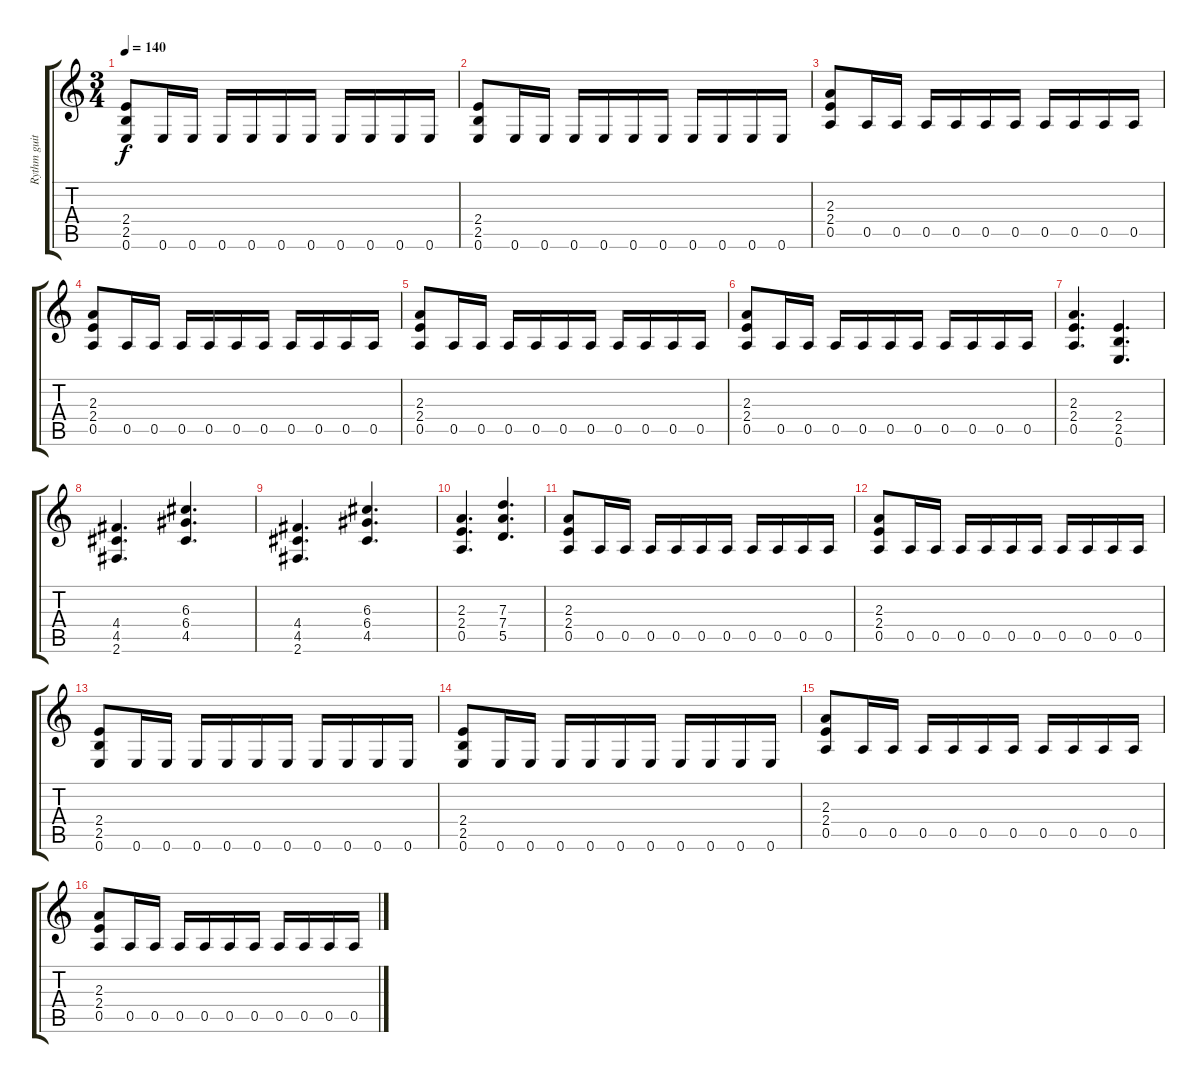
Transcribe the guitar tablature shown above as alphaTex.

\track ("Rythm guitar" "Rythm guit") {instrument distortionguitar}
\staff {score tabs}
\tuning (E4 B3 G3 D3 A2 E2) {hide}
\ts (3 4)
\tempo 140
\clef g2
\ks c
(2.4 2.5 0.6).8{dy f} 0.6.16 0.6.16 0.6.16 0.6.16 0.6.16 0.6.16 0.6.16 0.6.16 0.6.16 0.6.16 |
(2.4 2.5 0.6).8 0.6.16 0.6.16 0.6.16 0.6.16 0.6.16 0.6.16 0.6.16 0.6.16 0.6.16 0.6.16 |
(2.3 2.4 0.5).8 0.5.16 0.5.16 0.5.16 0.5.16 0.5.16 0.5.16 0.5.16 0.5.16 0.5.16 0.5.16 |
(2.3 2.4 0.5).8 0.5.16 0.5.16 0.5.16 0.5.16 0.5.16 0.5.16 0.5.16 0.5.16 0.5.16 0.5.16 |
(2.3 2.4 0.5).8 0.5.16 0.5.16 0.5.16 0.5.16 0.5.16 0.5.16 0.5.16 0.5.16 0.5.16 0.5.16 |
(2.3 2.4 0.5).8 0.5.16 0.5.16 0.5.16 0.5.16 0.5.16 0.5.16 0.5.16 0.5.16 0.5.16 0.5.16 |
(2.3 2.4 0.5).4{d} (2.4 2.5 0.6).4{d} |
(4.4 4.5 2.6).4{d} (6.3 6.4 4.5).4{d} |
(4.4 4.5 2.6).4{d} (6.3 6.4 4.5).4{d} |
(2.3 2.4 0.5).4{d} (7.3 7.4 5.5).4{d} |
(2.3 2.4 0.5).8 0.5.16 0.5.16 0.5.16 0.5.16 0.5.16 0.5.16 0.5.16 0.5.16 0.5.16 0.5.16 |
(2.3 2.4 0.5).8 0.5.16 0.5.16 0.5.16 0.5.16 0.5.16 0.5.16 0.5.16 0.5.16 0.5.16 0.5.16 |
(2.4 2.5 0.6).8 0.6.16 0.6.16 0.6.16 0.6.16 0.6.16 0.6.16 0.6.16 0.6.16 0.6.16 0.6.16 |
(2.4 2.5 0.6).8 0.6.16 0.6.16 0.6.16 0.6.16 0.6.16 0.6.16 0.6.16 0.6.16 0.6.16 0.6.16 |
(2.3 2.4 0.5).8 0.5.16 0.5.16 0.5.16 0.5.16 0.5.16 0.5.16 0.5.16 0.5.16 0.5.16 0.5.16 |
(2.3 2.4 0.5).8 0.5.16 0.5.16 0.5.16 0.5.16 0.5.16 0.5.16 0.5.16 0.5.16 0.5.16 0.5.16
